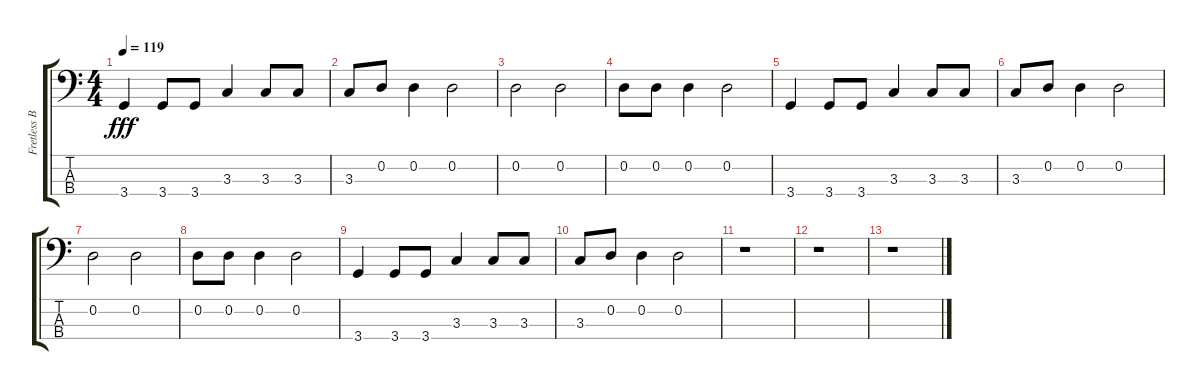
\track ("Fretless Bass" "Fretless B") {instrument fretlessbass}
\staff {score tabs}
\tuning (G2 D2 A1 E1) {hide}
\ts (4 4)
\tempo 119
\clef f4
\ks c
3.4.4{dy fff} 3.4.8 3.4.8 3.3.4 3.3.8 3.3.8 |
3.3.8 0.2.8 0.2.4 0.2.2 |
0.2.2 0.2.2 |
0.2.8 0.2.8 0.2.4 0.2.2 |
3.4.4 3.4.8 3.4.8 3.3.4 3.3.8 3.3.8 |
3.3.8 0.2.8 0.2.4 0.2.2 |
0.2.2 0.2.2 |
0.2.8 0.2.8 0.2.4 0.2.2 |
3.4.4 3.4.8 3.4.8 3.3.4 3.3.8 3.3.8 |
3.3.8 0.2.8 0.2.4 0.2.2 |
r.1 |
r.1 |
r.1
